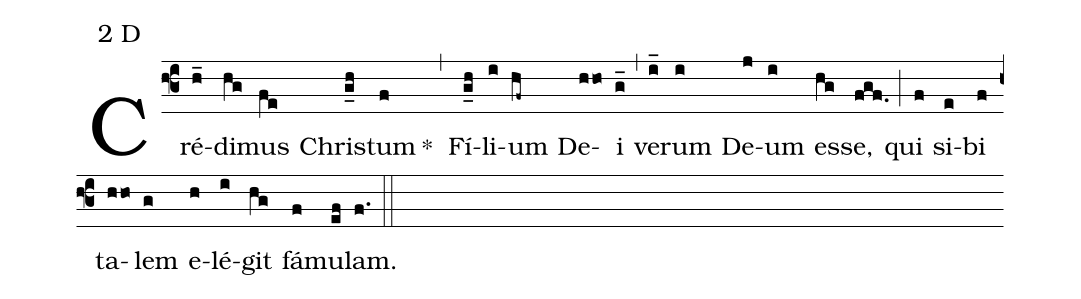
mode:2 D;
%%
(f3) Cré(h_)di(hg)mus(fe) Chris(g_h)tum(f)  *()(,)  Fí(g_h)li(i)um(hf~) De(hho)i(g_) (,) ve(i_)rum(i) De(j)um(i) es(hg)se,(fgf.) (;)  qui(f) si(e)bi(f) ta(hho)lem(g) e(h)lé(i)git(hg) fá(f)mu(ef)lam.(f.) (::)
